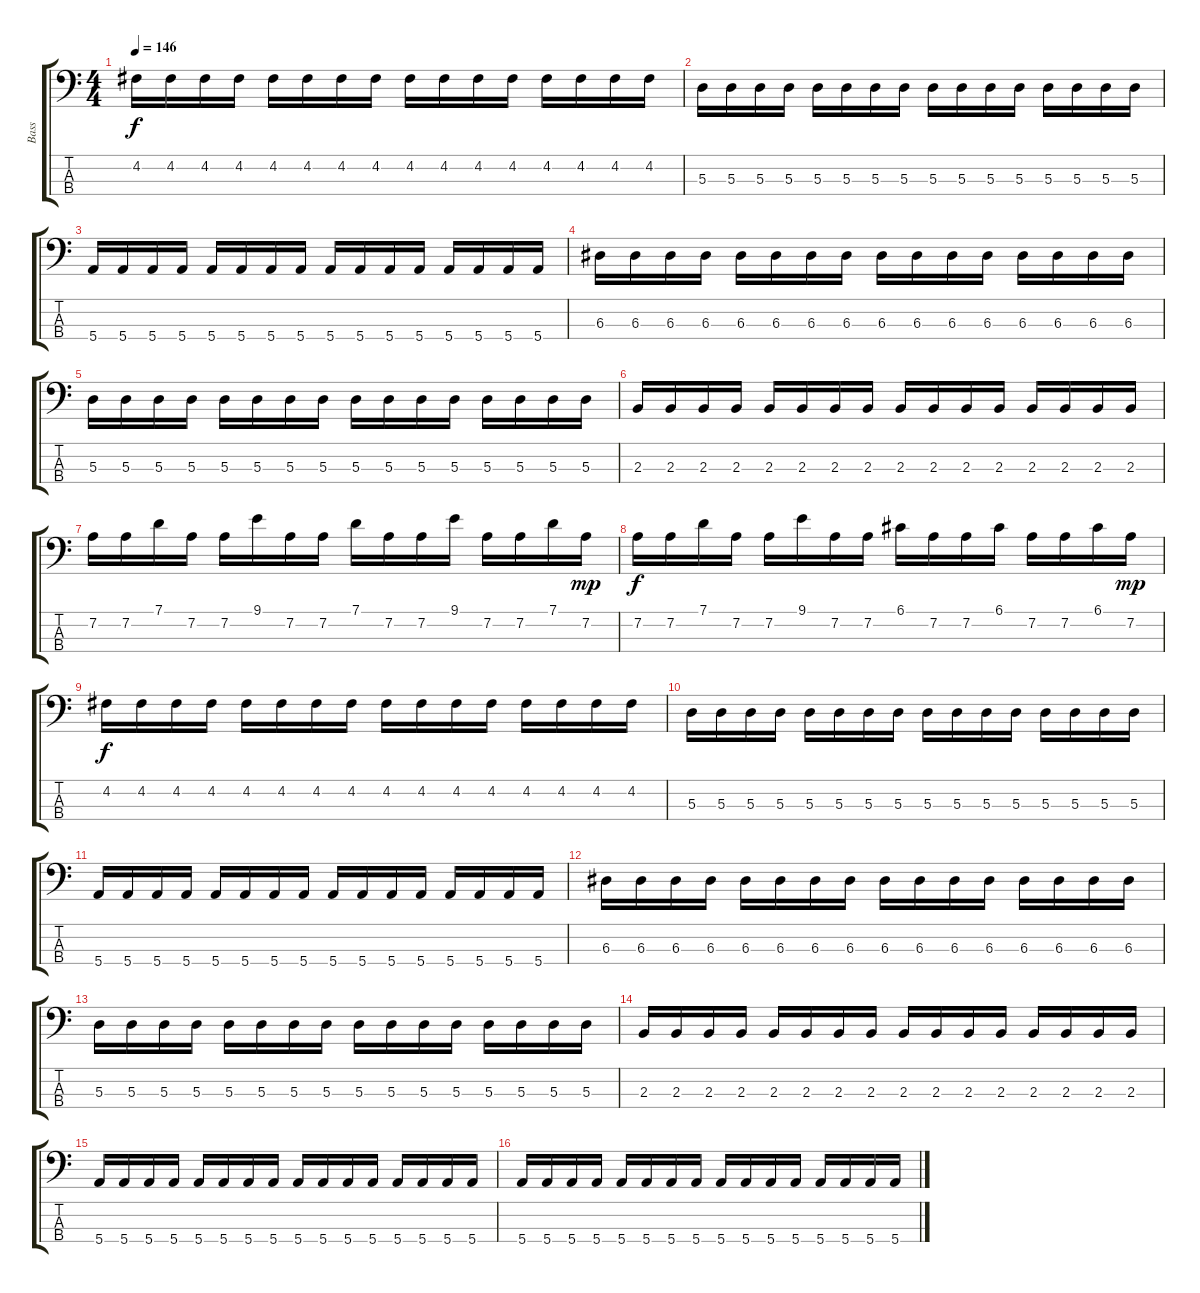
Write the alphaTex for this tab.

\track ("Bass" "Bass") {instrument electricbasspick}
\staff {score tabs}
\tuning (G2 D2 A1 E1) {hide}
\ts (4 4)
\tempo 146
\clef f4
\ks c
4.2.16{dy f} 4.2.16 4.2.16 4.2.16 4.2.16 4.2.16 4.2.16 4.2.16 4.2.16 4.2.16 4.2.16 4.2.16 4.2.16 4.2.16 4.2.16 4.2.16 |
5.3.16 5.3.16 5.3.16 5.3.16 5.3.16 5.3.16 5.3.16 5.3.16 5.3.16 5.3.16 5.3.16 5.3.16 5.3.16 5.3.16 5.3.16 5.3.16 |
5.4.16 5.4.16 5.4.16 5.4.16 5.4.16 5.4.16 5.4.16 5.4.16 5.4.16 5.4.16 5.4.16 5.4.16 5.4.16 5.4.16 5.4.16 5.4.16 |
6.3.16 6.3.16 6.3.16 6.3.16 6.3.16 6.3.16 6.3.16 6.3.16 6.3.16 6.3.16 6.3.16 6.3.16 6.3.16 6.3.16 6.3.16 6.3.16 |
5.3.16 5.3.16 5.3.16 5.3.16 5.3.16 5.3.16 5.3.16 5.3.16 5.3.16 5.3.16 5.3.16 5.3.16 5.3.16 5.3.16 5.3.16 5.3.16 |
2.3.16 2.3.16 2.3.16 2.3.16 2.3.16 2.3.16 2.3.16 2.3.16 2.3.16 2.3.16 2.3.16 2.3.16 2.3.16 2.3.16 2.3.16 2.3.16 |
7.2.16{volume 16} 7.2.16 7.1.16 7.2.16 7.2.16 9.1.16 7.2.16 7.2.16 7.1.16 7.2.16 7.2.16 9.1.16 7.2.16 7.2.16 7.1.16 7.2.16{dy mp} |
7.2.16{dy f} 7.2.16 7.1.16 7.2.16 7.2.16 9.1.16 7.2.16 7.2.16 6.1.16 7.2.16 7.2.16 6.1.16 7.2.16 7.2.16 6.1.16 7.2.16{dy mp} |
4.2.16{dy f volume 14} 4.2.16 4.2.16 4.2.16 4.2.16 4.2.16 4.2.16 4.2.16 4.2.16 4.2.16 4.2.16 4.2.16 4.2.16 4.2.16 4.2.16 4.2.16 |
5.3.16 5.3.16 5.3.16 5.3.16 5.3.16 5.3.16 5.3.16 5.3.16 5.3.16 5.3.16 5.3.16 5.3.16 5.3.16 5.3.16 5.3.16 5.3.16 |
5.4.16 5.4.16 5.4.16 5.4.16 5.4.16 5.4.16 5.4.16 5.4.16 5.4.16 5.4.16 5.4.16 5.4.16 5.4.16 5.4.16 5.4.16 5.4.16 |
6.3.16 6.3.16 6.3.16 6.3.16 6.3.16 6.3.16 6.3.16 6.3.16 6.3.16 6.3.16 6.3.16 6.3.16 6.3.16 6.3.16 6.3.16 6.3.16 |
5.3.16 5.3.16 5.3.16 5.3.16 5.3.16 5.3.16 5.3.16 5.3.16 5.3.16 5.3.16 5.3.16 5.3.16 5.3.16 5.3.16 5.3.16 5.3.16 |
2.3.16 2.3.16 2.3.16 2.3.16 2.3.16 2.3.16 2.3.16 2.3.16 2.3.16 2.3.16 2.3.16 2.3.16 2.3.16 2.3.16 2.3.16 2.3.16 |
5.4.16 5.4.16 5.4.16 5.4.16 5.4.16 5.4.16 5.4.16 5.4.16 5.4.16 5.4.16 5.4.16 5.4.16 5.4.16 5.4.16 5.4.16 5.4.16 |
5.4.16 5.4.16 5.4.16 5.4.16 5.4.16 5.4.16 5.4.16 5.4.16 5.4.16 5.4.16 5.4.16 5.4.16 5.4.16 5.4.16 5.4.16 5.4.16
